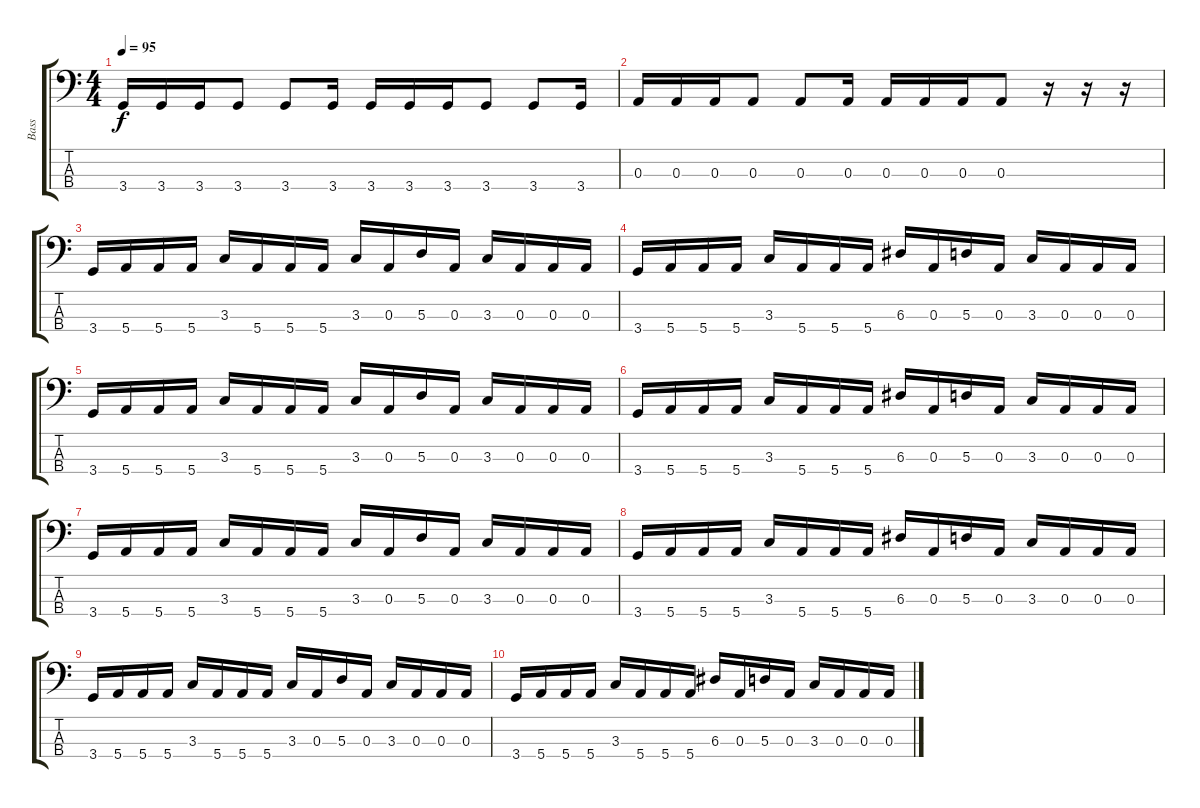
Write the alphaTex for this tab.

\track ("Bass" "Bass") {instrument electricbasspick}
\staff {score tabs}
\tuning (G2 D2 A1 E1) {hide}
\ts (4 4)
\tempo 95
\clef f4
\ks c
3.4.16{dy f} 3.4.16 3.4.16 3.4.8 3.4.8 3.4.16 3.4.16 3.4.16 3.4.16 3.4.8 3.4.8 3.4.16 |
0.3.16 0.3.16 0.3.16 0.3.8 0.3.8 0.3.16 0.3.16 0.3.16 0.3.16 0.3.8 r.16 r.16 r.16 |
3.4.16 5.4.16 5.4.16 5.4.16 3.3.16 5.4.16 5.4.16 5.4.16 3.3.16 0.3.16 5.3.16 0.3.16 3.3.16 0.3.16 0.3.16 0.3.16 |
3.4.16 5.4.16 5.4.16 5.4.16 3.3.16 5.4.16 5.4.16 5.4.16 6.3.16 0.3.16 5.3.16 0.3.16 3.3.16 0.3.16 0.3.16 0.3.16 |
3.4.16 5.4.16 5.4.16 5.4.16 3.3.16 5.4.16 5.4.16 5.4.16 3.3.16 0.3.16 5.3.16 0.3.16 3.3.16 0.3.16 0.3.16 0.3.16 |
3.4.16 5.4.16 5.4.16 5.4.16 3.3.16 5.4.16 5.4.16 5.4.16 6.3.16 0.3.16 5.3.16 0.3.16 3.3.16 0.3.16 0.3.16 0.3.16 |
3.4.16 5.4.16 5.4.16 5.4.16 3.3.16 5.4.16 5.4.16 5.4.16 3.3.16 0.3.16 5.3.16 0.3.16 3.3.16 0.3.16 0.3.16 0.3.16 |
3.4.16 5.4.16 5.4.16 5.4.16 3.3.16 5.4.16 5.4.16 5.4.16 6.3.16 0.3.16 5.3.16 0.3.16 3.3.16 0.3.16 0.3.16 0.3.16 |
3.4.16 5.4.16 5.4.16 5.4.16 3.3.16 5.4.16 5.4.16 5.4.16 3.3.16 0.3.16 5.3.16 0.3.16 3.3.16 0.3.16 0.3.16 0.3.16 |
3.4.16 5.4.16 5.4.16 5.4.16 3.3.16 5.4.16 5.4.16 5.4.16 6.3.16 0.3.16 5.3.16 0.3.16 3.3.16 0.3.16 0.3.16 0.3.16
